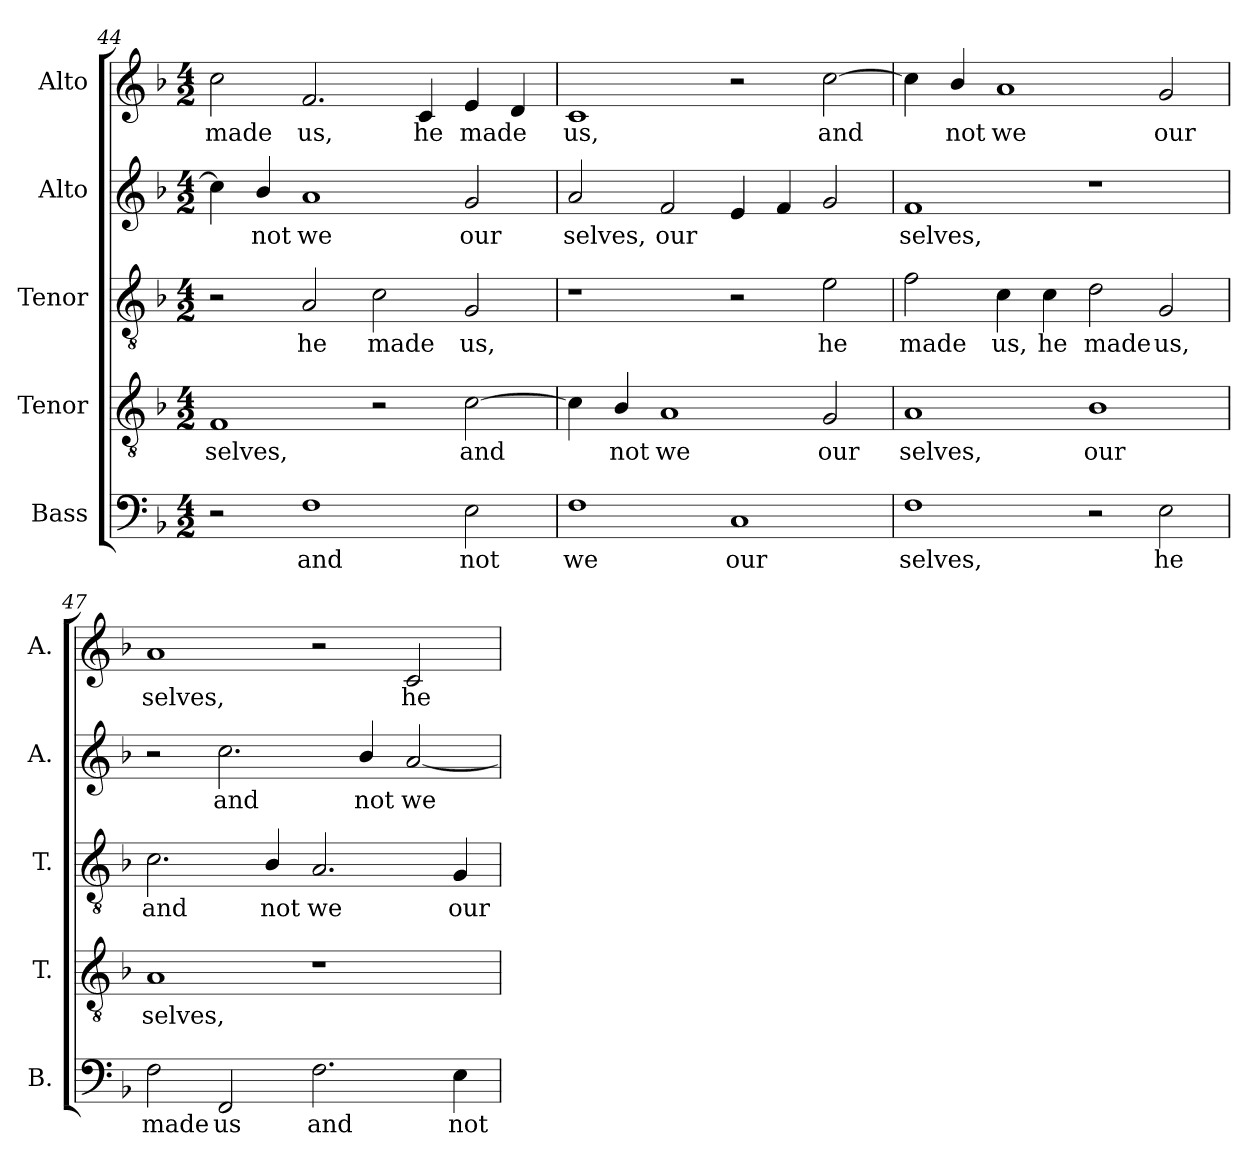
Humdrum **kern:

**kern	**text	**kern	**text	**kern	**text	**kern	**text	**kern	**text
*part5	*part5	*part4	*part4	*part3	*part3	*part2	*part2	*part1	*part1
*staff5	*staff5	*staff4	*staff4	*staff3	*staff3	*staff2	*staff2	*staff1	*staff1
*I"Bass	*	*I"Tenor	*	*I"Tenor	*	*I"Alto	*	*I"Alto	*
*I'B.	*	*I'T.	*	*I'T.	*	*I'A.	*	*I'A.	*
*clefF4	*	*clefGv2	*	*clefGv2	*	*clefG2	*	*clefG2	*
*	*	*ITrd7c12	*	*ITrd7c12	*	*	*	*	*
*k[b-]	*	*k[b-]	*	*k[b-]	*	*k[b-]	*	*k[b-]	*
*F:	*	*F:	*	*F:	*	*F:	*	*F:	*
*M4/2	*	*M4/2	*	*M4/2	*	*M4/2	*	*M4/2	*
=44	=44	=44	=44	=44	=44	=44	=44	=44	=44
!	!	!	!LO:LY:b:color=#000000	!	!	!	!	!	!
!	!	!	!	!	!	!	!	!	!LO:LY:b:color=#000000
2r	.	1FFi	selves,	2r	.	4cci\]	.	2cci\	made
!	!	!	!	!	!	!	!LO:LY:b:color=#000000	!	!
.	.	.	.	.	.	4b-i/	not	.	.
!	!LO:LY:b:color=#000000	!	!	!	!	!	!	!	!
!	!	!	!	!	!LO:LY:b:color=#000000	!	!	!	!
!	!	!	!	!	!	!	!LO:LY:b:color=#000000	!	!
!	!	!	!	!	!	!	!	!	!LO:LY:b:color=#000000
1Fi	and	.	.	2AAi/	he	1ai	we	2.fi/	us,
!	!	!	!	!	!LO:LY:b:color=#000000	!	!	!	!
.	.	2r	.	2Ci\	made	.	.	.	.
!	!	!	!	!	!	!	!	!	!LO:LY:b:color=#000000
.	.	.	.	.	.	.	.	4ci/	he
!	!LO:LY:b:color=#000000	!	!	!	!	!	!	!	!
!	!	!	!LO:LY:b:color=#000000	!	!	!	!	!	!
!	!	!	!	!	!LO:LY:b:color=#000000	!	!	!	!
!	!	!	!	!	!	!	!LO:LY:b:color=#000000	!	!
!	!	!	!	!	!	!	!	!	!LO:LY:b:color=#000000
2Ei\	not	[2Ci\	and	2GGi/	us,	2gi/	our	4ei/	made
.	.	.	.	.	.	.	.	4di/	.
!!LO:PB:g=z
=45	=45	=45	=45	=45	=45	=45	=45	=45	=45
!	!LO:LY:b:color=#000000	!	!	!	!	!	!	!	!
!	!	!	!	!	!	!	!LO:LY:b:color=#000000	!	!
!	!	!	!	!	!	!	!	!	!LO:LY:b:color=#000000
1Fi	we	4Ci\]	.	1r	.	2ai/	selves,	1ci	us,
!	!	!	!LO:LY:b:color=#000000	!	!	!	!	!	!
.	.	4BB-i/	not	.	.	.	.	.	.
!	!	!	!LO:LY:b:color=#000000	!	!	!	!	!	!
!	!	!	!	!	!	!	!LO:LY:b:color=#000000	!	!
.	.	1AAi	we	.	.	2fi/	our	.	.
!	!LO:LY:b:color=#000000	!	!	!	!	!	!	!	!
1Ci	our	.	.	2r	.	4ei/	.	2r	.
.	.	.	.	.	.	4fi/	.	.	.
!	!	!	!LO:LY:b:color=#000000	!	!	!	!	!	!
!	!	!	!	!	!LO:LY:b:color=#000000	!	!	!	!
!	!	!	!	!	!	!	!	!	!LO:LY:b:color=#000000
.	.	2GGi/	our	2Ei\	he	2gi/	.	[2cci\	and
=46	=46	=46	=46	=46	=46	=46	=46	=46	=46
!	!LO:LY:b:color=#000000	!	!	!	!	!	!	!	!
!	!	!	!LO:LY:b:color=#000000	!	!	!	!	!	!
!	!	!	!	!	!LO:LY:b:color=#000000	!	!	!	!
!	!	!	!	!	!	!	!LO:LY:b:color=#000000	!	!
1Fi	selves,	1AAi	selves,	2Fi\	made	1fi	selves,	4cci\]	.
!	!	!	!	!	!	!	!	!	!LO:LY:b:color=#000000
.	.	.	.	.	.	.	.	4b-i/	not
!	!	!	!	!	!LO:LY:b:color=#000000	!	!	!	!
!	!	!	!	!	!	!	!	!	!LO:LY:b:color=#000000
.	.	.	.	4Ci\	us,	.	.	1ai	we
!	!	!	!	!	!LO:LY:b:color=#000000	!	!	!	!
.	.	.	.	4Ci\	he	.	.	.	.
!	!	!	!LO:LY:b:color=#000000	!	!	!	!	!	!
!	!	!	!	!	!LO:LY:b:color=#000000	!	!	!	!
2r	.	1BB-i	our	2Di\	made	1r	.	.	.
!	!LO:LY:b:color=#000000	!	!	!	!	!	!	!	!
!	!	!	!	!	!LO:LY:b:color=#000000	!	!	!	!
!	!	!	!	!	!	!	!	!	!LO:LY:b:color=#000000
2Ei\	he	.	.	2GGi/	us,	.	.	2gi/	our
=47	=47	=47	=47	=47	=47	=47	=47	=47	=47
!	!LO:LY:b:color=#000000	!	!	!	!	!	!	!	!
!	!	!	!LO:LY:b:color=#000000	!	!	!	!	!	!
!	!	!	!	!	!LO:LY:b:color=#000000	!	!	!	!
!	!	!	!	!	!	!	!	!	!LO:LY:b:color=#000000
2Fi\	made	1AAi	selves,	2.Ci\	and	2r	.	1ai	selves,
!	!LO:LY:b:color=#000000	!	!	!	!	!	!	!	!
!	!	!	!	!	!	!	!LO:LY:b:color=#000000	!	!
2FFi/	us	.	.	.	.	2.cci\	and	.	.
!	!	!	!	!	!LO:LY:b:color=#000000	!	!	!	!
.	.	.	.	4BB-i/	not	.	.	.	.
!	!LO:LY:b:color=#000000	!	!	!	!	!	!	!	!
!	!	!	!	!	!LO:LY:b:color=#000000	!	!	!	!
2.Fi\	and	1r	.	2.AAi/	we	.	.	2r	.
!	!	!	!	!	!	!	!LO:LY:b:color=#000000	!	!
.	.	.	.	.	.	4b-i/	not	.	.
!	!	!	!	!	!	!	!LO:LY:b:color=#000000	!	!
!	!	!	!	!	!	!	!	!	!LO:LY:b:color=#000000
.	.	.	.	.	.	[2ai/	we	2ci/	he
!	!LO:LY:b:color=#000000	!	!	!	!	!	!	!	!
!	!	!	!	!	!LO:LY:b:color=#000000	!	!	!	!
4Ei\	not	.	.	4GGi/	our	.	.	.	.
=	=	=	=	=	=	=	=	=	=
*-	*-	*-	*-	*-	*-	*-	*-	*-	*-
